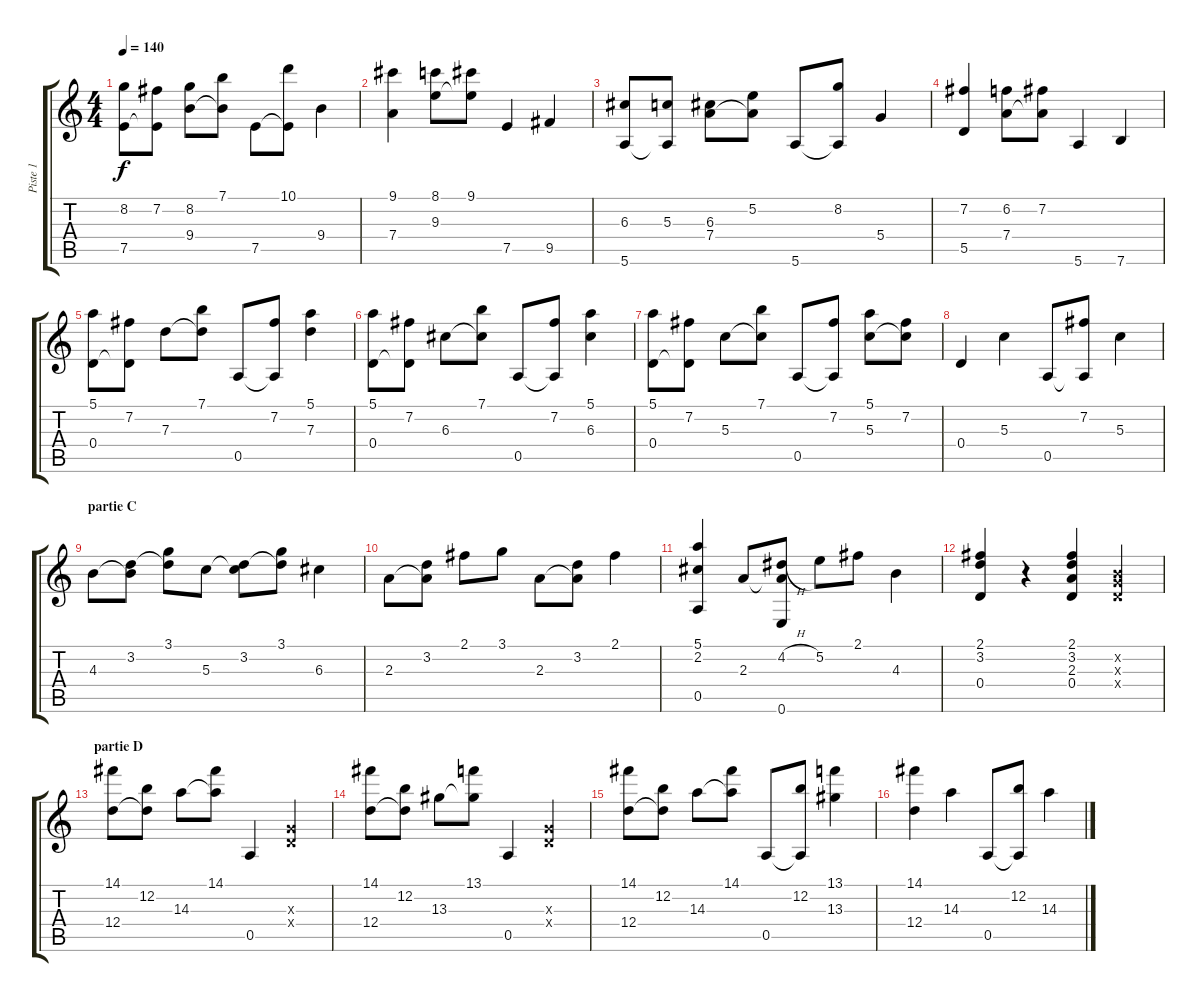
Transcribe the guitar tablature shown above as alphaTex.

\track ("Piste 1" "Piste 1") {instrument acousticguitarnylon}
\staff {score tabs}
\tuning (E4 B3 G3 D3 A2 E2) {hide}
\ts (4 4)
\tempo 140
\clef g2
\ks c
(8.2 7.5).8{dy f} (7.2 7.5{t}).8 (8.2 9.4).8 (7.1 9.4{t}).8 7.5.8 (10.1 7.5{t}).8 9.4.4 |
(9.1 7.4).4 (8.1 9.3).8 (9.1 9.3{t}).8 7.5.4 9.5.4 |
(6.3 5.6).8 (5.3 5.6{t}).8 (6.3 7.4).8 (5.2 7.4{t}).8 5.6.8 (8.2 5.6{t}).8 5.4.4 |
(7.2 5.5).4 (6.2 7.4).8 (7.2 7.4{t}).8 5.6.4 7.6.4 |
(5.1 0.4).8 (7.2 0.4{t}).8 7.3.8 (7.1 7.3{t}).8 0.5.8 (7.2 0.5{t}).8 (5.1 7.3).4 |
(5.1 0.4).8 (7.2 0.4{t}).8 6.3.8 (7.1 6.3{t}).8 0.5.8 (7.2 0.5{t}).8 (5.1 6.3).4 |
(5.1 0.4).8 (7.2 0.4{t}).8 5.3.8 (7.1 5.3{t}).8 0.5.8 (7.2 0.5{t}).8 (5.1 5.3).8 (7.2 5.3{t}).8 |
0.4.4 5.3.4 0.5.8 (7.2 0.5{t}).8 5.3.4 |
\section ("" "partie C")
4.3.8 (3.2 4.3{t}).8 (3.1 3.2{t}).8 5.3.8 (3.2 5.3{t}).8 (3.1 3.2{t}).8 6.3.4 |
2.3.8 (3.2 2.3{t}).8 2.1.8 3.1.8 2.3.8 (3.2 2.3{t}).8 2.1.4 |
(5.1 2.2 0.5).4 2.3.8 (4.2{h} 2.3{t} 0.6).8 5.2.8 2.1.8 4.3.4 |
(2.1 3.2 0.4).4 r.4 (2.1 3.2 2.3 0.4).4 (0.2{x} 0.3{x} 0.4{x}).4 |
\section ("" "partie D")
(14.1 12.4).8 (12.2 12.4{t}).8 14.3.8 (14.1 14.3{t}).8 0.5.4 (0.3{x} 0.4{x}).4 |
(14.1 12.4).8 (12.2 12.4{t}).8 13.3.8 (13.1 13.3{t}).8 0.5.4 (0.3{x} 0.4{x}).4 |
(14.1 12.4).8 (12.2 12.4{t}).8 14.3.8 (14.1 14.3{t}).8 0.5.8 (12.2 0.5{t}).8 (13.1 13.3).4 |
(14.1 12.4).4 14.3.4 0.5.8 (12.2 0.5{t}).8 14.3.4
